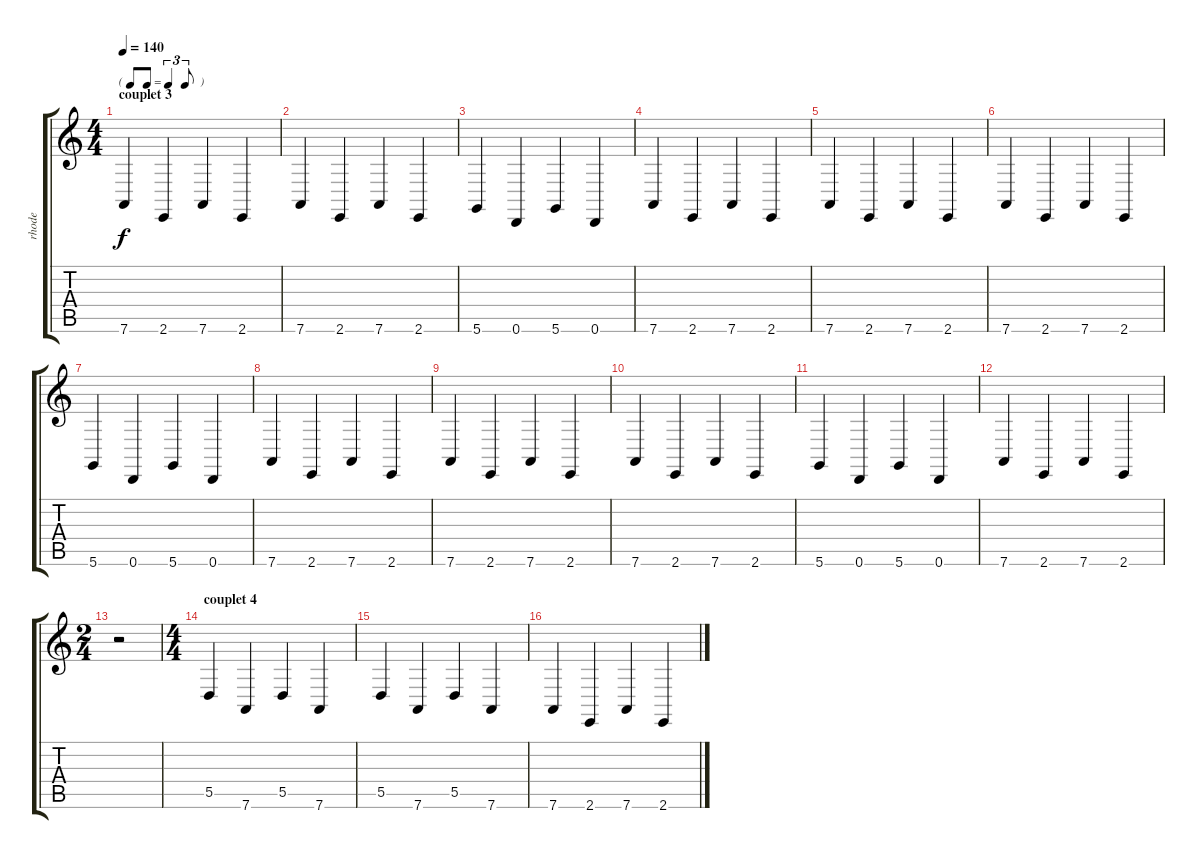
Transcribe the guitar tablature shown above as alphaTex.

\track ("rhode" "rhode") {instrument electricpiano1}
\staff {score tabs}
\tuning (E4 B3 G3 D3 A2 D2) {hide}
\ts (4 4)
\tf triplet8th
\section ("" "couplet 3")
\tempo 140
\clef g2
\ks c
7.6.4{dy f} 2.6.4 7.6.4 2.6.4 |
7.6.4 2.6.4 7.6.4 2.6.4 |
5.6.4 0.6.4 5.6.4 0.6.4 |
7.6.4 2.6.4 7.6.4 2.6.4 |
7.6.4 2.6.4 7.6.4 2.6.4 |
7.6.4 2.6.4 7.6.4 2.6.4 |
5.6.4 0.6.4 5.6.4 0.6.4 |
7.6.4 2.6.4 7.6.4 2.6.4 |
7.6.4 2.6.4 7.6.4 2.6.4 |
7.6.4 2.6.4 7.6.4 2.6.4 |
5.6.4 0.6.4 5.6.4 0.6.4 |
7.6.4 2.6.4 7.6.4 2.6.4 |
\ts (2 4)
r.2 |
\ts (4 4)
\section ("" "couplet 4")
5.5.4 7.6.4 5.5.4 7.6.4 |
5.5.4 7.6.4 5.5.4 7.6.4 |
7.6.4 2.6.4 7.6.4 2.6.4
